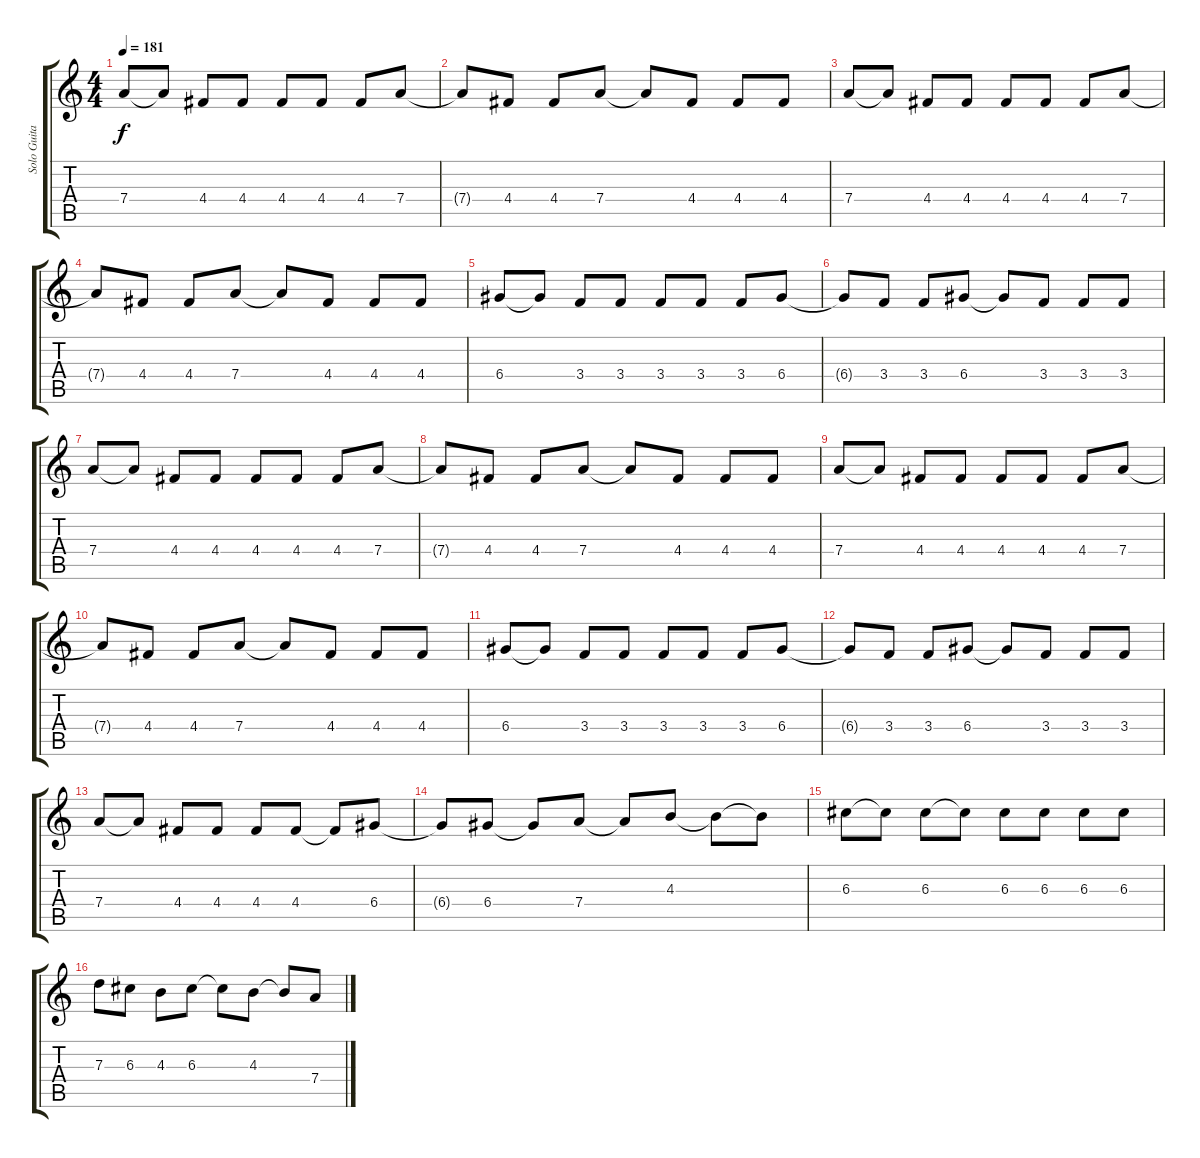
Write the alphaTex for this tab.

\track ("Solo Guitar" "Solo Guita") {instrument distortionguitar}
\staff {score tabs}
\tuning (E4 B3 G3 D3 A2 E2) {hide}
\ts (4 4)
\tempo 181
\clef g2
\ks c
7.4.8{dy f} 7.4{t}.8 4.4.8 4.4.8 4.4.8 4.4.8 4.4.8 7.4.8 |
7.4{t}.8 4.4.8 4.4.8 7.4.8 7.4{t}.8 4.4.8 4.4.8 4.4.8 |
7.4.8 7.4{t}.8 4.4.8 4.4.8 4.4.8 4.4.8 4.4.8 7.4.8 |
7.4{t}.8 4.4.8 4.4.8 7.4.8 7.4{t}.8 4.4.8 4.4.8 4.4.8 |
6.4.8 6.4{t}.8 3.4.8 3.4.8 3.4.8 3.4.8 3.4.8 6.4.8 |
6.4{t}.8 3.4.8 3.4.8 6.4.8 6.4{t}.8 3.4.8 3.4.8 3.4.8 |
7.4.8 7.4{t}.8 4.4.8 4.4.8 4.4.8 4.4.8 4.4.8 7.4.8 |
7.4{t}.8 4.4.8 4.4.8 7.4.8 7.4{t}.8 4.4.8 4.4.8 4.4.8 |
7.4.8 7.4{t}.8 4.4.8 4.4.8 4.4.8 4.4.8 4.4.8 7.4.8 |
7.4{t}.8 4.4.8 4.4.8 7.4.8 7.4{t}.8 4.4.8 4.4.8 4.4.8 |
6.4.8 6.4{t}.8 3.4.8 3.4.8 3.4.8 3.4.8 3.4.8 6.4.8 |
6.4{t}.8 3.4.8 3.4.8 6.4.8 6.4{t}.8 3.4.8 3.4.8 3.4.8 |
7.4.8 7.4{t}.8 4.4.8 4.4.8 4.4.8 4.4.8 4.4{t}.8 6.4.8 |
6.4{t}.8 6.4.8 6.4{t}.8 7.4.8 7.4{t}.8 4.3.8 4.3{t}.8 4.3{t}.8 |
6.3.8 6.3{t}.8 6.3.8 6.3{t}.8 6.3.8 6.3.8 6.3.8 6.3.8 |
7.3.8 6.3.8 4.3.8 6.3.8 6.3{t}.8 4.3.8 4.3{t}.8 7.4.8
